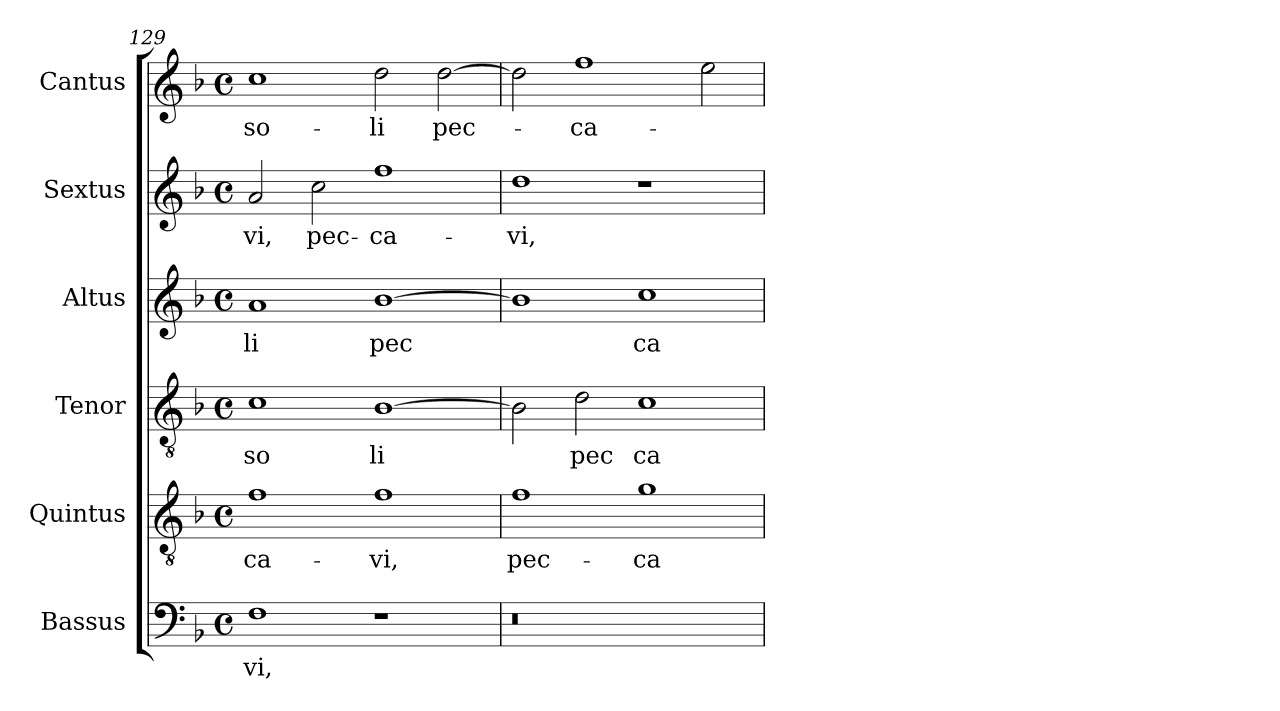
**kern	**text	**kern	**text	**kern	**text	**kern	**text	**kern	**text	**kern	**text
*part6	*part6	*part5	*part5	*part4	*part4	*part3	*part3	*part2	*part2	*part1	*part1
*staff6	*staff6	*staff5	*staff5	*staff4	*staff4	*staff3	*staff3	*staff2	*staff2	*staff1	*staff1
*I"Bassus	*	*I"Quintus	*	*I"Tenor	*	*I"Altus	*	*I"Sextus	*	*I"Cantus	*
*clefF4	*	*clefGv2	*	*clefGv2	*	*clefG2	*	*clefG2	*	*clefG2	*
*k[b-]	*	*k[b-]	*	*k[b-]	*	*k[b-]	*	*k[b-]	*	*k[b-]	*
*F:	*	*F:	*	*F:	*	*F:	*	*F:	*	*F:	*
*M4/4	*	*M4/4	*	*M4/4	*	*M4/4	*	*M4/4	*	*M4/4	*
*met(c)	*	*met(c)	*	*met(c)	*	*met(c)	*	*met(c)	*	*met(c)	*
=129	=129	=129	=129	=129	=129	=129	=129	=129	=129	=129	=129
!	!LO:LY:b:cj	!	!LO:LY:b:cj	!	!LO:LY:b:cj	!	!LO:LY:b:cj	!	!LO:LY:b:cj	!	!LO:LY:b:cj
1F	-vi,	1f	-ca-	1c	so	1a	li	2a/	-vi,	1cc	so-
!	!	!	!	!	!	!	!	!	!LO:LY:b:cj	!	!
.	.	.	.	.	.	.	.	2cc\	pec-	.	.
!	!	!	!LO:LY:b:cj	!	!LO:LY:b:cj	!	!LO:LY:b:cj	!	!LO:LY:b:cj	!	!LO:LY:b:cj
1r	.	1f	-vi,	[>1B-	li	[>1b-	pec	1ff	-ca-	2dd\	-li
!	!	!	!	!	!	!	!	!	!	!	!LO:LY:b
.	.	.	.	.	.	.	.	.	.	[>2dd\	pec-
=130	=130	=130	=130	=130	=130	=130	=130	=130	=130	=130	=130
!	!	!	!LO:LY:b:cj	!	!	!	!	!	!LO:LY:b:cj	!	!
0r	.	1f	pec-	2B-\]	.	1b-]	.	1dd	-vi,	2dd\]	.
!	!	!	!	!	!LO:LY:b:cj	!	!	!	!	!	!LO:LY:b:cj
.	.	.	.	2d\	pec	.	.	.	.	1ff	-ca-
!	!	!	!LO:LY:b:cj	!	!LO:LY:b:cj	!	!LO:LY:b:cj	!	!	!	!
.	.	1g	-ca-	1c	ca	1cc	ca	1r	.	.	.
.	.	.	.	.	.	.	.	.	.	2ee\	.
=	=	=	=	=	=	=	=	=	=	=	=
*-	*-	*-	*-	*-	*-	*-	*-	*-	*-	*-	*-
